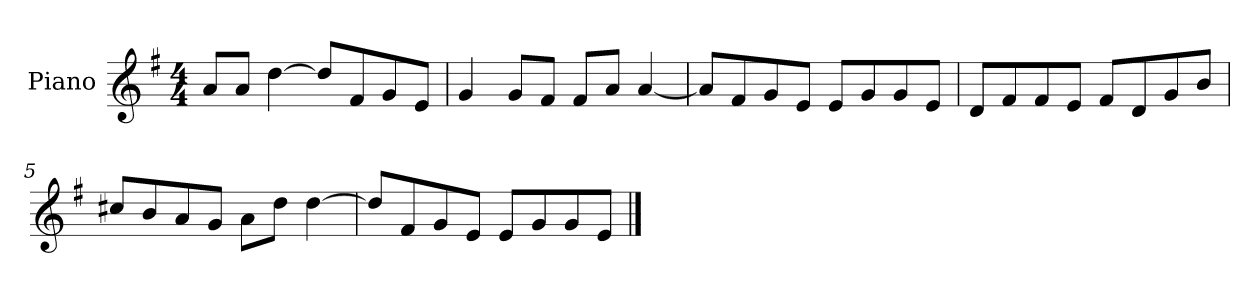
**kern
*part1
*staff1
*I"Piano
*I'P-no
*clefG2
*k[f#]
*M4/4
*MM90
=1
8a/L
8a/J
[4dd\
8dd/L]
8f#/
8g/
8e/J
=2
4g/
8g/L
8f#/J
8f#/L
8a/J
[4a/
=3
8a/L]
8f#/
8g/
8e/J
8e/L
8g/
8g/
8e/J
=4
8d/L
8f#/
8f#/
8e/J
8f#/L
8d/
8g/
8b/J
=5
8cc#X/L
8b/
8a/
8g/J
8a\L
8dd\J
[4dd\
!!LO:LB:g=z
=6
8dd/L]
8f#/
8g/
8e/J
8e/L
8g/
8g/
8e/J
==
*-
